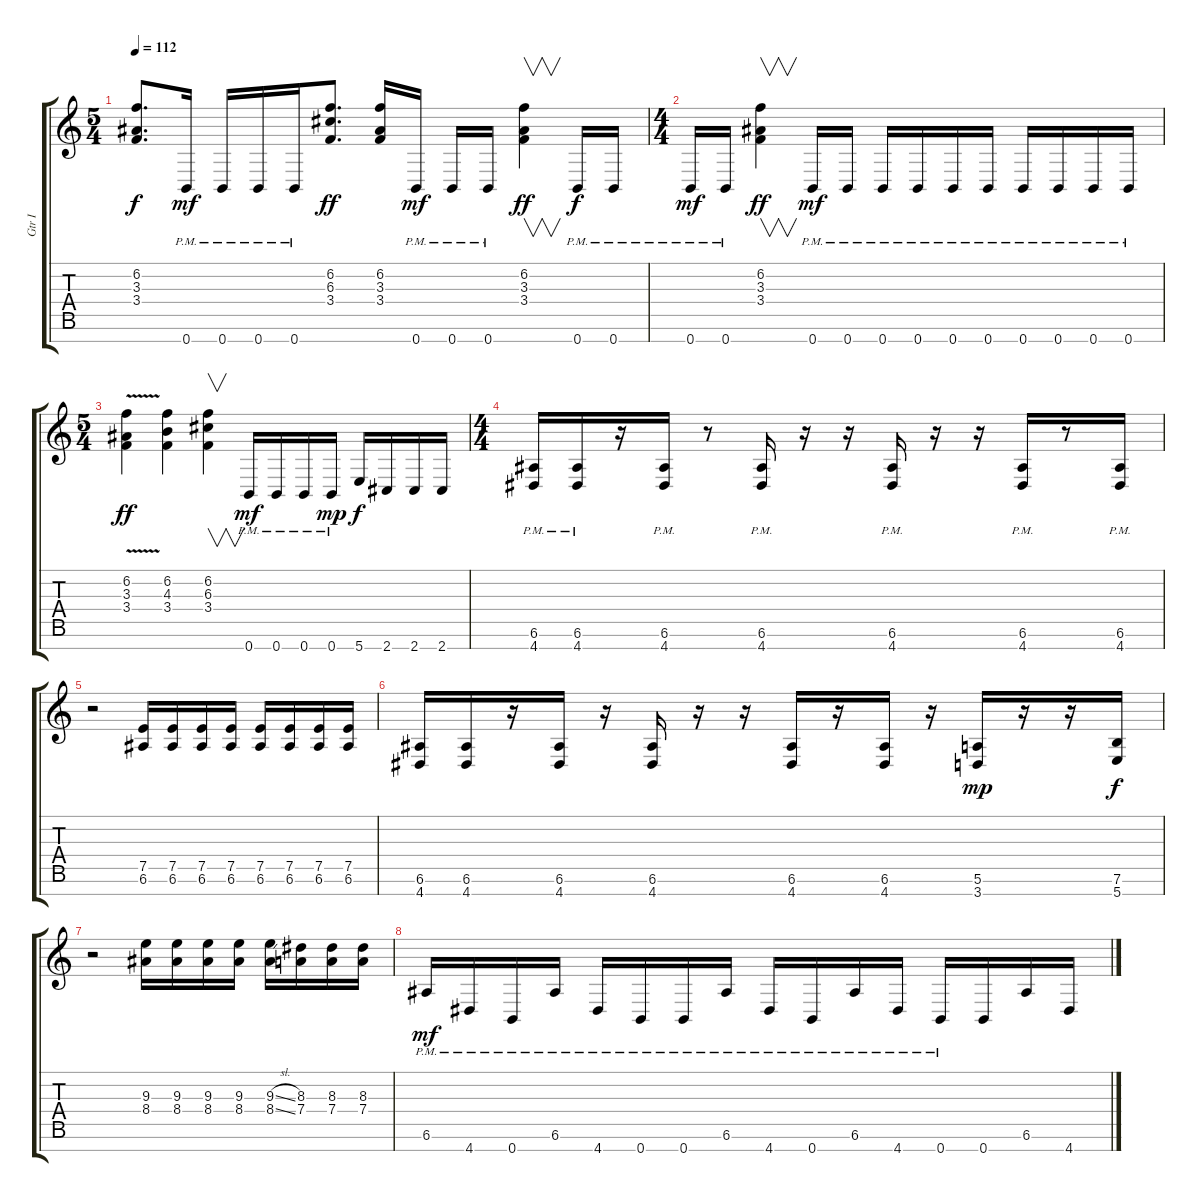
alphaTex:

\track ("Gtr I" "Gtr I") {instrument overdrivenguitar}
\staff {score tabs}
\tuning (E4 B3 G3 D3 A2 E2 B1) {hide}
\ts (5 4)
\tempo 112
\clef g2
\ks c
(6.2{t} 3.3{t} 3.4{t}).8{d dy f} 0.7{pm}.16{dy mf} 0.7{pm}.16 0.7{pm}.16 0.7{pm}.16 (6.2 6.3 3.4).8{d dy ff} (6.2 3.3 3.4).16 0.7{pm}.16{dy mf} 0.7{pm}.16 0.7{pm}.16 (6.2 3.3 3.4).4{v dy ff} 0.7{pm}.16{dy f} 0.7{pm}.16 |
\ts (4 4)
0.7{pm}.16{dy mf} 0.7{pm}.16 (6.2 3.3 3.4).4{v dy ff} 0.7{pm}.16{dy mf} 0.7{pm}.16 0.7{pm}.16 0.7{pm}.16 0.7{pm}.16 0.7{pm}.16 0.7{pm}.16 0.7{pm}.16 0.7{pm}.16 0.7{pm}.16 |
\ts (5 4)
(6.2{v} 3.3{v} 3.4{v}).4{dy ff} (6.2 4.3 3.4).4 (6.2 6.3 3.4).4{v} 0.7{pm}.16{dy mf} 0.7{pm}.16 0.7{pm}.16 0.7{pm}.16{dy mp} 5.7.16{dy f} 2.7.16 2.7.16 2.7.16 |
\ts (4 4)
(6.6{pm} 4.7{pm}).16 (6.6{pm} 4.7{pm}).16 r.16 (6.6{pm} 4.7{pm}).16 r.8 (6.6{pm} 4.7{pm}).16 r.16 r.16 (6.6{pm} 4.7{pm}).16 r.16 r.16 (6.6{pm} 4.7{pm}).16 r.8 (6.6{pm} 4.7{pm}).16 |
r.2 (7.5 6.6).16 (7.5 6.6).16 (7.5 6.6).16 (7.5 6.6).16 (7.5 6.6).16 (7.5 6.6).16 (7.5 6.6).16 (7.5 6.6).16 |
(6.6 4.7).16 (6.6 4.7).16 r.16 (6.6 4.7).16 r.16 (6.6 4.7).16 r.16 r.16 (6.6 4.7).16 r.16 (6.6 4.7).16 r.16 (5.6 3.7).16{dy mp} r.16 r.16 (7.6 5.7).16{dy f} |
r.2 (9.3 8.4).16 (9.3 8.4).16 (9.3 8.4).16 (9.3 8.4).16 (9.3{sl} 8.4{sl}).16 (8.3 7.4).16 (8.3 7.4).16 (8.3 7.4).16 |
6.6{pm}.16{dy mf} 4.7{pm}.16 0.7{pm}.16 6.6{pm}.16 4.7{pm}.16 0.7{pm}.16 0.7{pm}.16 6.6{pm}.16 4.7{pm}.16 0.7{pm}.16 6.6{pm}.16 4.7{pm}.16 0.7{pm}.16 0.7.16 6.6.16 4.7.16
